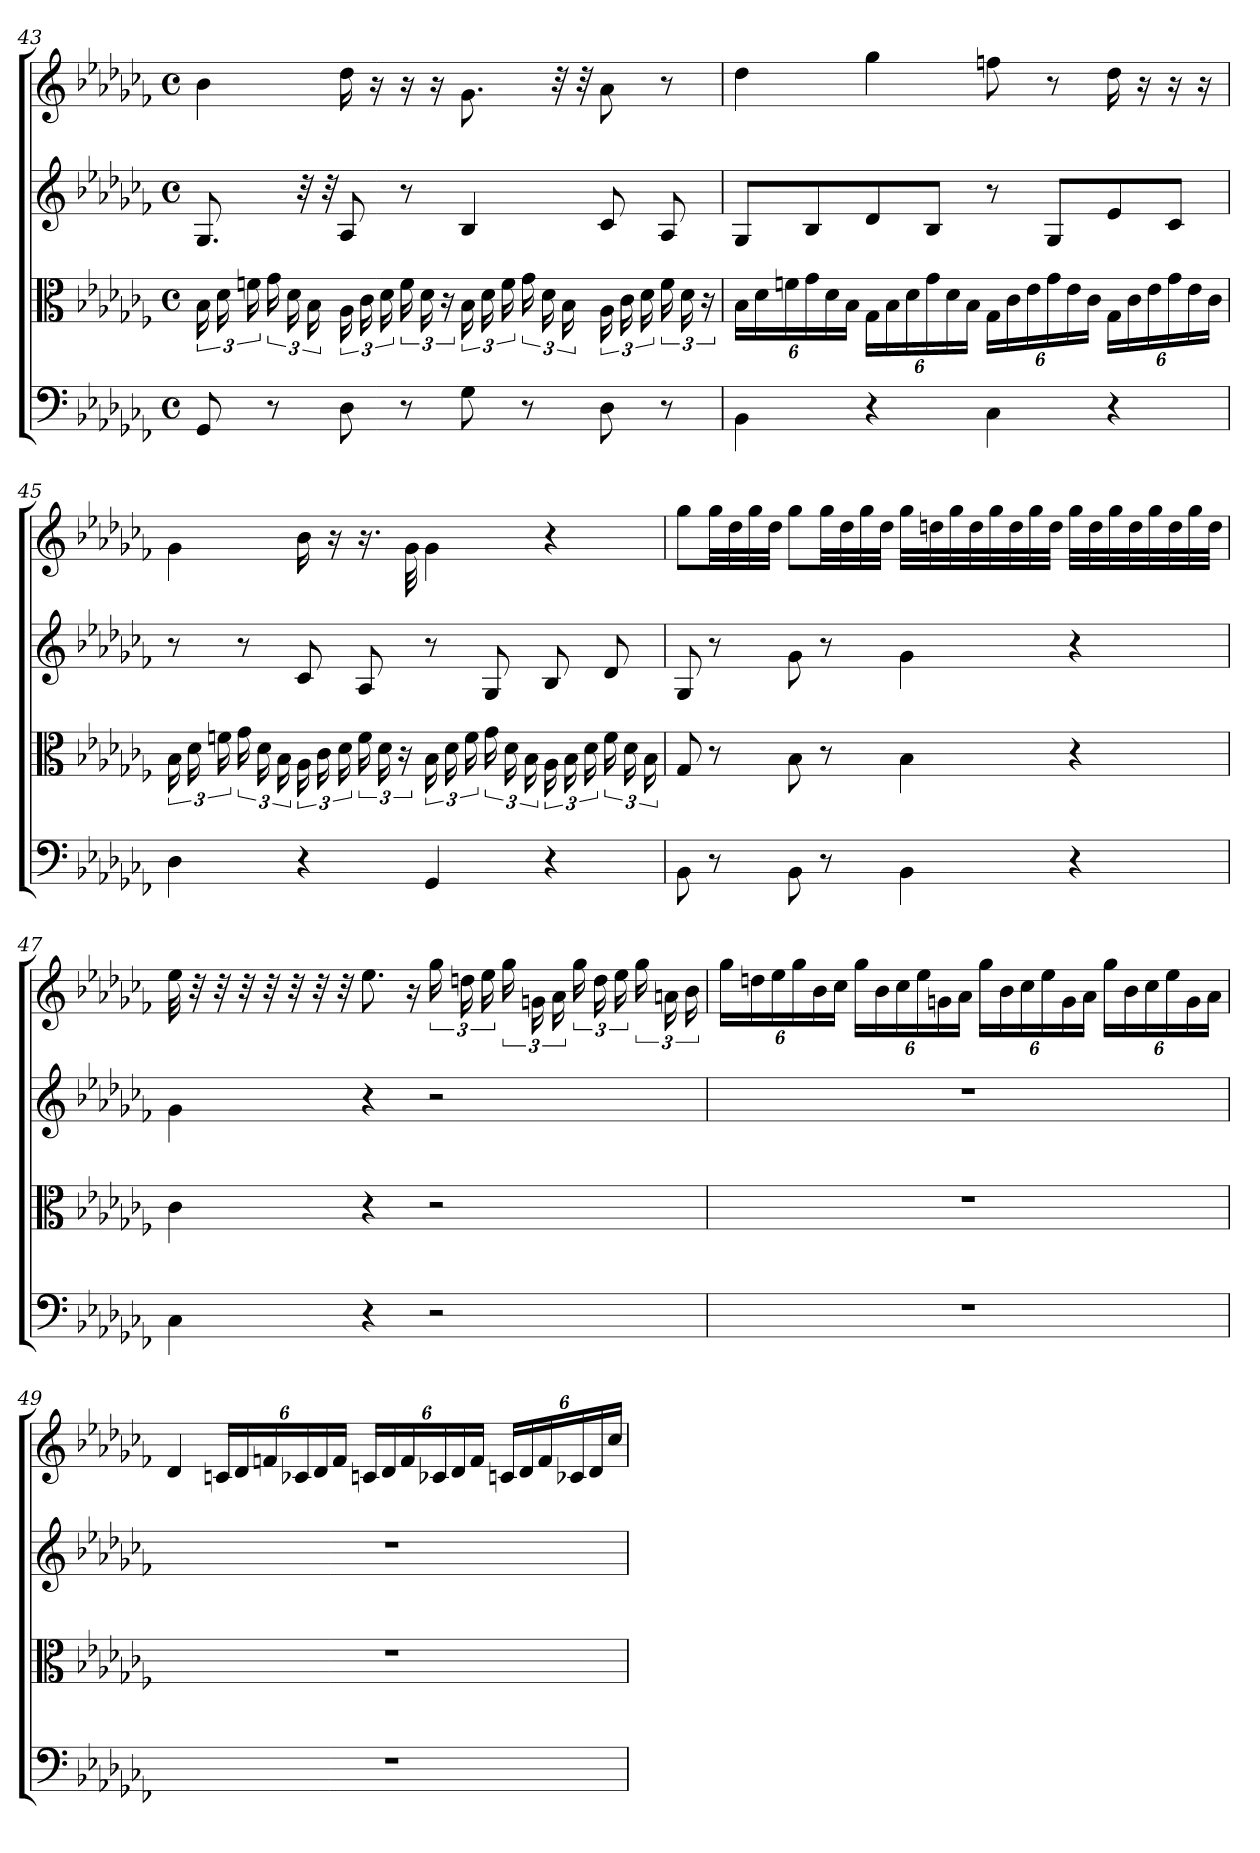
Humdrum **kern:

**kern	**kern	**kern	**kern
*part4	*part3	*part2	*part1
*staff4	*staff3	*staff2	*staff1
*clefF4	*clefC3	*clefG2	*clefG2
*k[b-e-a-d-g-c-f-]	*k[b-e-a-d-g-c-f-]	*k[b-e-a-d-g-c-f-]	*k[b-e-a-d-g-c-f-]
*a-:	*a-:	*a-:	*a-:
*M4/4	*M4/4	*M4/4	*M4/4
*met(c)	*met(c)	*met(c)	*met(c)
=43	=43	=43	=43
8GG-/	24B-\	8.G-/	4b-\
.	24d-\	.	.
.	24fn\	.	.
8r	24g-\	.	.
.	24d-\	.	.
.	.	32r	.
.	24B-\	.	.
.	.	32r	.
8D-\	24A-\	8A-/	16dd-\
.	24c-\	.	.
.	.	.	16r
.	24d-\	.	.
8r	24f\	8r	16r
.	24d-\	.	.
.	.	.	16r
.	24r	.	.
8G-\	24B-\	4B-/	8.g-\
.	24d-\	.	.
.	24f\	.	.
8r	24g-\	.	.
.	24d-\	.	.
.	.	.	32r
.	24B-\	.	.
.	.	.	32r
8D-\	24A-\	8c-/	8a-\
.	24c-\	.	.
.	24d-\	.	.
8r	24f\	8A-/	8r
.	24d-\	.	.
.	24r	.	.
=44	=44	=44	=44
4BB-\	24B-\LL	8G-/L	4dd-\
.	24d-\	.	.
.	24fn\	.	.
.	24g-\	8B-/	.
.	24d-\	.	.
.	24B-\JJ	.	.
4r	24G-\LL	8d-/	4gg-\
.	24B-\	.	.
.	24d-\	.	.
.	24g-\	8B-/J	.
.	24d-\	.	.
.	24B-\JJ	.	.
4C-\	24G-\LL	8r	8ffn\
.	24c-\	.	.
.	24e-\	.	.
.	24g-\	8G-/L	8r
.	24e-\	.	.
.	24c-\JJ	.	.
4r	24G-\LL	8e-/	16dd-\
.	24c-\	.	.
.	.	.	16r
.	24e-\	.	.
.	24g-\	8c-/J	16r
.	24e-\	.	.
.	.	.	16r
.	24c-\JJ	.	.
=45	=45	=45	=45
4D-\	24B-\	8r	4g-\
.	24d-\	.	.
.	24fn\	.	.
.	24g-\	8r	.
.	24d-\	.	.
.	24B-\	.	.
4r	24A-\	8c-/	16b-\
.	24c-\	.	.
.	.	.	16r
.	24d-\	.	.
.	24f\	8A-/	16.r
.	24d-\	.	.
.	24r	.	.
.	.	.	32g-\
4GG-/	24B-\	8r	4g-\
.	24d-\	.	.
.	24f\	.	.
.	24g-\	8G-/	.
.	24d-\	.	.
.	24B-\	.	.
4r	24A-\	8B-/	4r
.	24B-\	.	.
.	24d-\	.	.
.	24f\	8d-/	.
.	24d-\	.	.
.	24B-\	.	.
=46	=46	=46	=46
8BB-\	8G-/	8G-/	8gg-\L
8r	8r	8r	32gg-\LL
.	.	.	32dd-\
.	.	.	32gg-\
.	.	.	32dd-\JJJ
8BB-\	8B-\	8g-\	8gg-\L
8r	8r	8r	32gg-\LL
.	.	.	32dd-\
.	.	.	32gg-\
.	.	.	32dd-\JJJ
4BB-\	4B-\	4g-\	32gg-\LLL
.	.	.	32ddn\
.	.	.	32gg-\
.	.	.	32dd\
.	.	.	32gg-\
.	.	.	32dd\
.	.	.	32gg-\
.	.	.	32dd\JJJ
4r	4r	4r	32gg-\LLL
.	.	.	32dd\
.	.	.	32gg-\
.	.	.	32dd\
.	.	.	32gg-\
.	.	.	32dd\
.	.	.	32gg-\
.	.	.	32dd\JJJ
=47	=47	=47	=47
4C-\	4c-\	4g-\	32ee-\
.	.	.	32r
.	.	.	32r
.	.	.	32r
.	.	.	32r
.	.	.	32r
.	.	.	32r
.	.	.	32r
4r	4r	4r	8.ee-\
.	.	.	16r
2r	2r	2r	24gg-\
.	.	.	24ddn\
.	.	.	24ee-\
.	.	.	24gg-\
.	.	.	24gn\
.	.	.	24a-\
.	.	.	24gg-\
.	.	.	24dd\
.	.	.	24ee-\
.	.	.	24gg-\
.	.	.	24an\
.	.	.	24b-\
=48	=48	=48	=48
1r	1r	1r	24gg-\LL
.	.	.	24ddn\
.	.	.	24ee-\
.	.	.	24gg-\
.	.	.	24b-\
.	.	.	24cc-\JJ
.	.	.	24gg-\LL
.	.	.	24b-\
.	.	.	24cc-\
.	.	.	24ee-\
.	.	.	24gn\
.	.	.	24a-\JJ
.	.	.	24gg-\LL
.	.	.	24b-\
.	.	.	24cc-\
.	.	.	24ee-\
.	.	.	24g\
.	.	.	24a-\JJ
.	.	.	24gg-\LL
.	.	.	24b-\
.	.	.	24cc-\
.	.	.	24ee-\
.	.	.	24g\
.	.	.	24a-\JJ
=49	=49	=49	=49
1r	1r	1r	4d-/
.	.	.	24cn/LL
.	.	.	24d-/
.	.	.	24fn/
.	.	.	24c-X/
.	.	.	24d-/
.	.	.	24f/JJ
.	.	.	24cn/LL
.	.	.	24d-/
.	.	.	24f/
.	.	.	24c-X/
.	.	.	24d-/
.	.	.	24f/JJ
.	.	.	24cn/LL
.	.	.	24d-/
.	.	.	24f/
.	.	.	24c-X/
.	.	.	24d-/
.	.	.	24cc-/JJ
=	=	=	=
*-	*-	*-	*-
